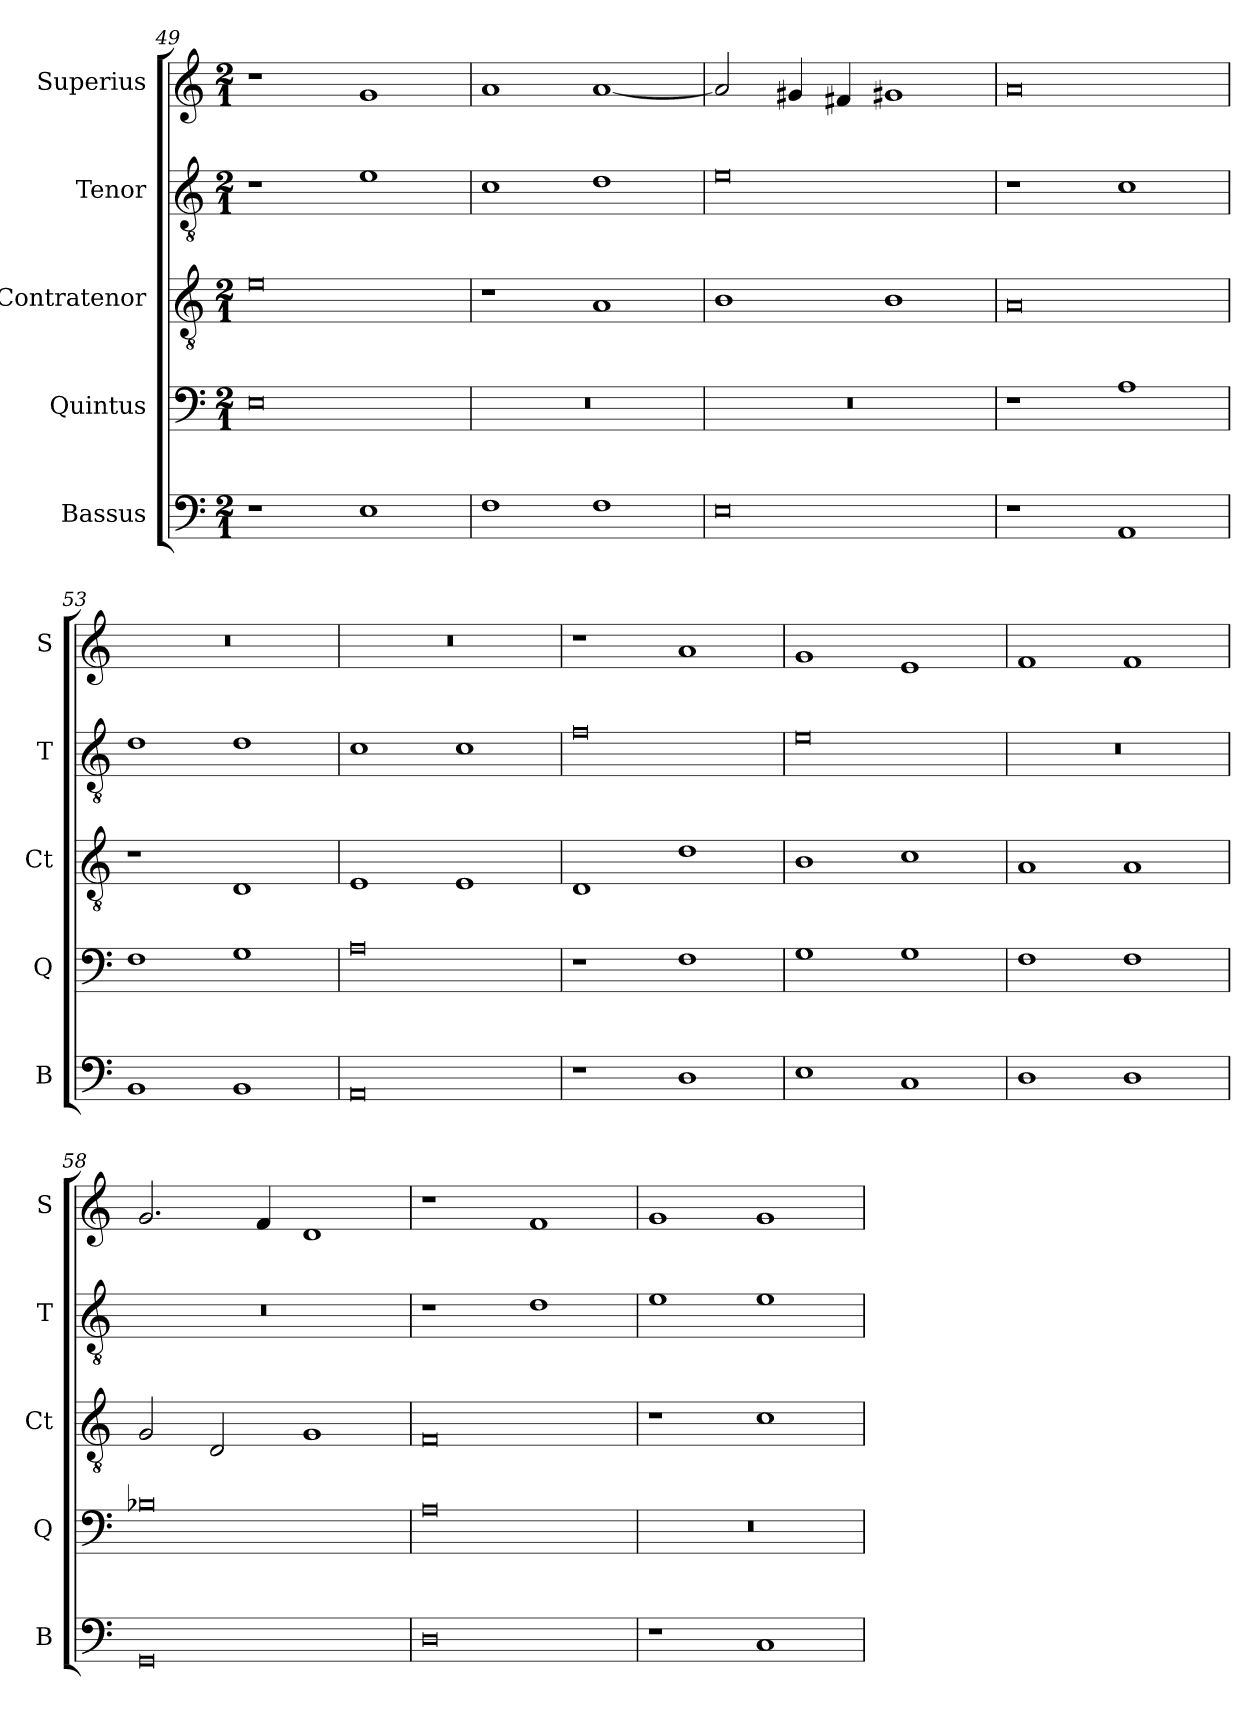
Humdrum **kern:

**kern	**kern	**kern	**kern	**kern
*part5	*part4	*part3	*part2	*part1
*staff5	*staff4	*staff3	*staff2	*staff1
*I"Bassus	*I"Quintus	*I"Contratenor	*I"Tenor	*I"Superius
*I'B	*I'Q	*I'Ct	*I'T	*I'S
*clefF4	*clefF4	*clefGv2	*clefGv2	*clefG2
*k[]	*k[]	*k[]	*k[]	*k[]
*M2/1	*M2/1	*M2/1	*M2/1	*M2/1
=49	=49	=49	=49	=49
1r	0E	0e	1r	1r
1E	.	.	1e	1g
=50	=50	=50	=50	=50
1F	0r	1r	1c	1a
1F	.	1A	1d	[1a
=51	=51	=51	=51	=51
0E	0r	1B	0e	2a/]
.	.	.	.	4g#X/
.	.	.	.	4f#X/
.	.	1B	.	1g#X
=52	=52	=52	=52	=52
1r	1r	0A	1r	0a
1AA	1A	.	1c	.
=53	=53	=53	=53	=53
1BB	1F	1r	1d	0r
1BB	1G	1D	1d	.
=54	=54	=54	=54	=54
0AA	0A	1E	1c	0r
.	.	1E	1c	.
=55	=55	=55	=55	=55
1r	1r	1D	0f	1r
1D	1F	1d	.	1a
=56	=56	=56	=56	=56
1E	1G	1B	0e	1g
1C	1G	1c	.	1e
=57	=57	=57	=57	=57
1D	1F	1A	0r	1f
1D	1F	1A	.	1f
=58	=58	=58	=58	=58
0GG	0B-X	2G/	0r	2.g/
.	.	2D/	.	.
.	.	.	.	4f/
.	.	1G	.	1d
=59	=59	=59	=59	=59
0D	0A	0F	1r	1r
.	.	.	1d	1f
=60	=60	=60	=60	=60
1r	0r	1r	1e	1g
1C	.	1c	1e	1g
=	=	=	=	=
*-	*-	*-	*-	*-
